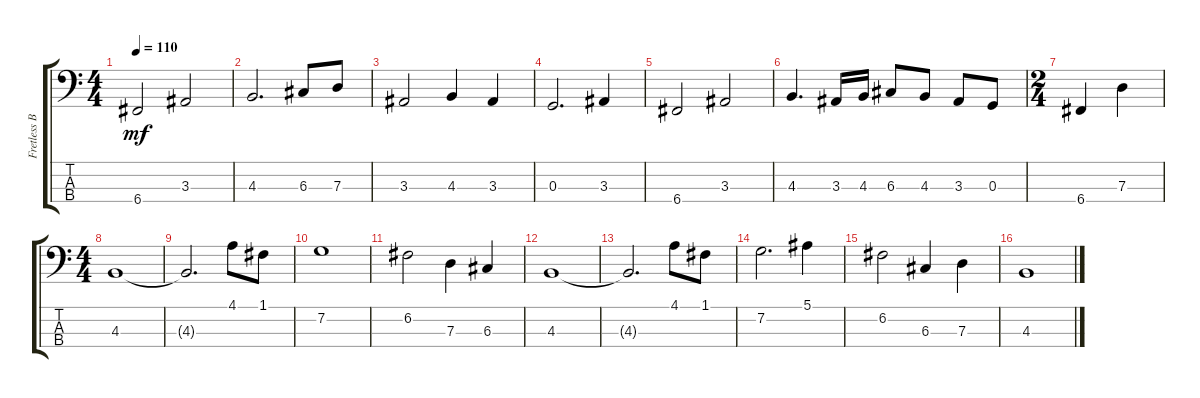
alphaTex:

\track ("Fretless Bass" "Fretless B") {instrument fretlessbass}
\staff {score tabs}
\tuning (F2 C2 G1 C1) {hide}
\ts (4 4)
\tempo 110
\clef f4
\ks c
6.4.2{dy mf} 3.3.2 |
4.3.2{d} 6.3.8 7.3.8 |
3.3.2 4.3.4 3.3.4 |
0.3.2{d} 3.3.4 |
6.4.2 3.3.2 |
4.3.4{d} 3.3.16 4.3.16 6.3.8 4.3.8 3.3.8 0.3.8 |
\ts (2 4)
6.4.4 7.3.4 |
\ts (4 4)
4.3.1 |
4.3{t}.2{d} 4.1.8 1.1.8 |
7.2.1 |
6.2.2 7.3.4 6.3.4 |
4.3.1 |
4.3{t}.2{d} 4.1.8 1.1.8 |
7.2.2{d} 5.1.4 |
6.2.2 6.3.4 7.3.4 |
4.3.1
